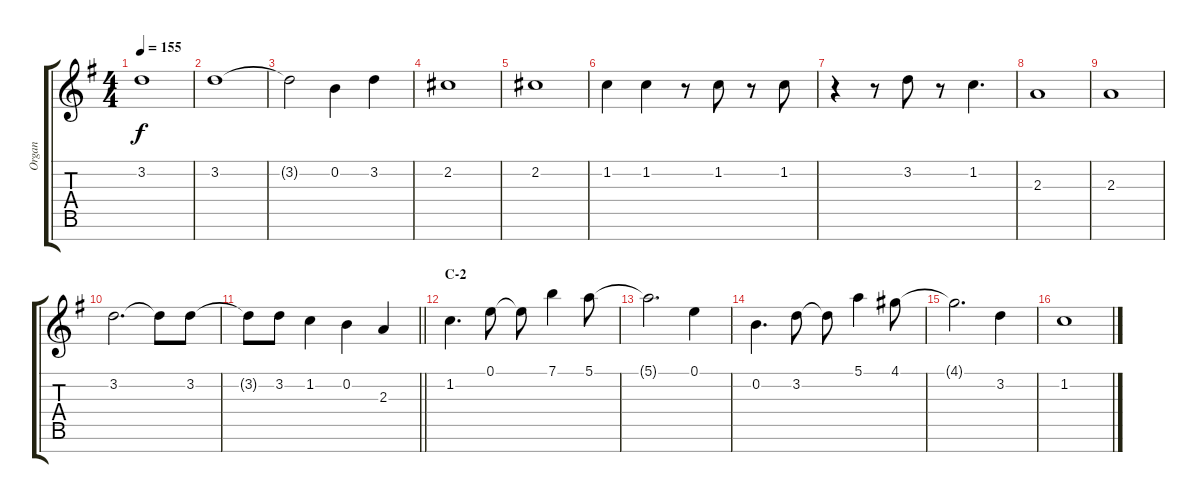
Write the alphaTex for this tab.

\track ("Organ" "Organ") {instrument drawbarorgan}
\staff {score tabs}
\tuning (E5 B4 G4 D4 A3 E3 B2) {hide}
\ts (4 4)
\tempo 155
\clef g2
\ks g
3.2{t}.1{dy f} |
3.2.1 |
3.2{t}.2 0.2.4 3.2.4 |
2.2.1 |
2.2.1 |
1.2.4 1.2.4 r.8 1.2.8 r.8 1.2.8 |
r.4 r.8 3.2.8 r.8 1.2.4{d} |
2.3.1 |
2.3.1 |
3.2.2{d} 3.2{t}.8 3.2.8 |
\barLineRight lightlight
3.2{t}.8 3.2.8 1.2.4 0.2.4 2.3.4 |
\section ("" "C-2")
1.2.4{d} 0.1.8 0.1{t}.8 7.1.4 5.1.8 |
5.1{t}.2{d} 0.1.4 |
0.2.4{d} 3.2.8 3.2{t}.8 5.1.4 4.1.8 |
4.1{t}.2{d} 3.2.4 |
1.2.1
